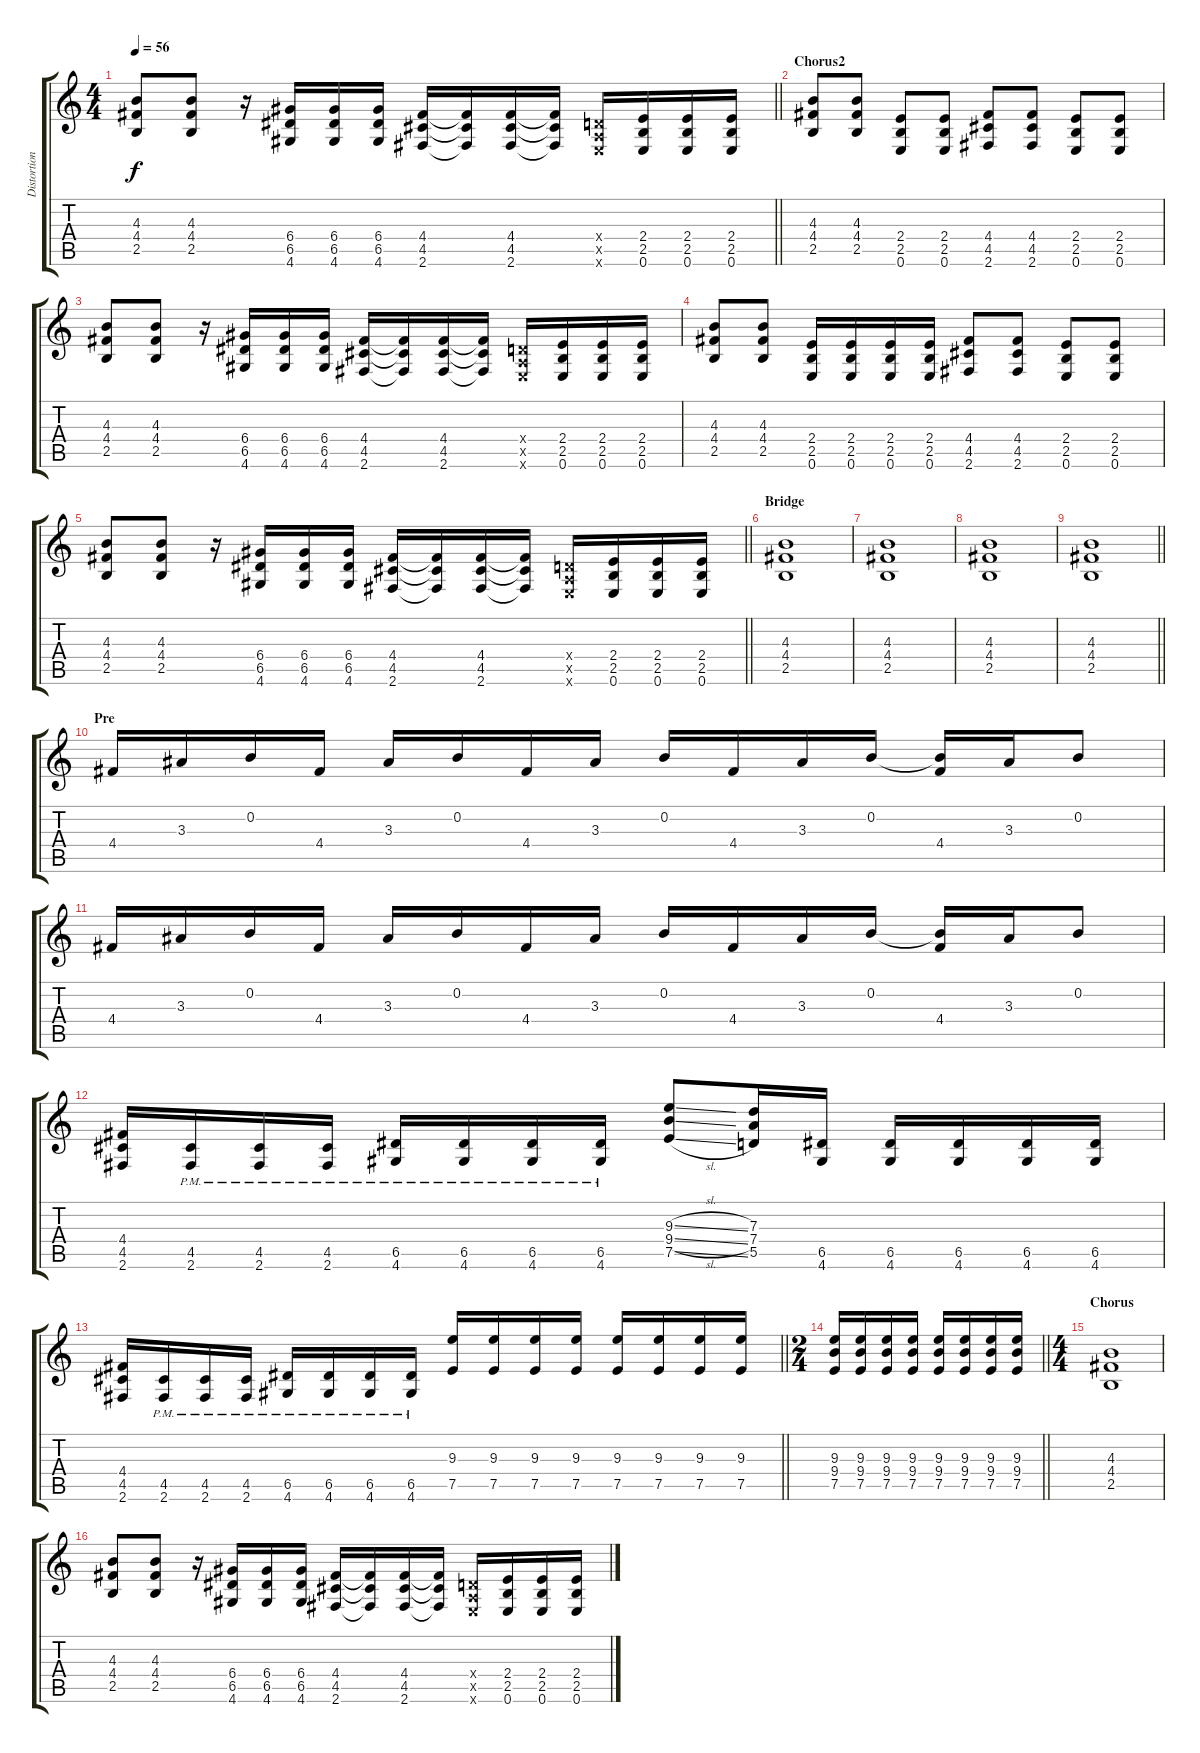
\track ("Distortion" "Distortion") {instrument distortionguitar}
\staff {score tabs}
\tuning (E4 B3 G3 D3 A2 E2) {hide}
\ts (4 4)
\tempo 56
\clef g2
\barLineRight lightlight
\ks c
(4.3 4.4 2.5).8{dy f} (4.3 4.4 2.5).8 r.16 (6.4 6.5 4.6).16 (6.4 6.5 4.6).16 (6.4 6.5 4.6).16 (4.4 4.5 2.6).16 (4.4{t} 4.5{t} 2.6{t}).16 (4.4 4.5 2.6).16 (4.4{t} 4.5{t} 2.6{t}).16 (0.4{x} 0.5{x} 0.6{x}).16 (2.4 2.5 0.6).16 (2.4 2.5 0.6).16 (2.4 2.5 0.6).16 |
\section ("" "Chorus2")
(4.3 4.4 2.5).8 (4.3 4.4 2.5).8 (2.4 2.5 0.6).8 (2.4 2.5 0.6).8 (4.4 4.5 2.6).8 (4.4 4.5 2.6).8 (2.4 2.5 0.6).8 (2.4 2.5 0.6).8 |
(4.3 4.4 2.5).8 (4.3 4.4 2.5).8 r.16 (6.4 6.5 4.6).16 (6.4 6.5 4.6).16 (6.4 6.5 4.6).16 (4.4 4.5 2.6).16 (4.4{t} 4.5{t} 2.6{t}).16 (4.4 4.5 2.6).16 (4.4{t} 4.5{t} 2.6{t}).16 (0.4{x} 0.5{x} 0.6{x}).16 (2.4 2.5 0.6).16 (2.4 2.5 0.6).16 (2.4 2.5 0.6).16 |
(4.3 4.4 2.5).8 (4.3 4.4 2.5).8 (2.4 2.5 0.6).16 (2.4 2.5 0.6).16 (2.4 2.5 0.6).16 (2.4 2.5 0.6).16 (4.4 4.5 2.6).8 (4.4 4.5 2.6).8 (2.4 2.5 0.6).8 (2.4 2.5 0.6).8 |
\barLineRight lightlight
(4.3 4.4 2.5).8 (4.3 4.4 2.5).8 r.16 (6.4 6.5 4.6).16 (6.4 6.5 4.6).16 (6.4 6.5 4.6).16 (4.4 4.5 2.6).16 (4.4{t} 4.5{t} 2.6{t}).16 (4.4 4.5 2.6).16 (4.4{t} 4.5{t} 2.6{t}).16 (0.4{x} 0.5{x} 0.6{x}).16 (2.4 2.5 0.6).16 (2.4 2.5 0.6).16 (2.4 2.5 0.6).16 |
\section ("" "Bridge")
(4.3 4.4 2.5).1 |
(4.3 4.4 2.5).1 |
(4.3 4.4 2.5).1 |
\barLineRight lightlight
(4.3 4.4 2.5).1 |
\section ("" "Pre")
4.4.16 3.3.16 0.2.16 4.4.16 3.3.16 0.2.16 4.4.16 3.3.16 0.2.16 4.4.16 3.3.16 0.2.16 (0.2{t} 4.4).16 3.3.16 0.2.8 |
4.4.16 3.3.16 0.2.16 4.4.16 3.3.16 0.2.16 4.4.16 3.3.16 0.2.16 4.4.16 3.3.16 0.2.16 (0.2{t} 4.4).16 3.3.16 0.2.8 |
(4.4 4.5 2.6).16 (4.5{pm} 2.6{pm}).16 (4.5{pm} 2.6{pm}).16 (4.5{pm} 2.6{pm}).16 (6.5{pm} 4.6{pm}).16 (6.5{pm} 4.6{pm}).16 (6.5{pm} 4.6{pm}).16 (6.5{pm} 4.6{pm}).16 (9.3{sl} 9.4{sl} 7.5{sl}).8 (7.3 7.4 5.5).16 (6.5 4.6).16 (6.5 4.6).16 (6.5 4.6).16 (6.5 4.6).16 (6.5 4.6).16 |
\barLineRight lightlight
(4.4 4.5 2.6).16 (4.5{pm} 2.6{pm}).16 (4.5{pm} 2.6{pm}).16 (4.5{pm} 2.6{pm}).16 (6.5{pm} 4.6{pm}).16 (6.5{pm} 4.6{pm}).16 (6.5{pm} 4.6{pm}).16 (6.5{pm} 4.6{pm}).16 (9.3 7.5).16 (9.3 7.5).16 (9.3 7.5).16 (9.3 7.5).16 (9.3 7.5).16 (9.3 7.5).16 (9.3 7.5).16 (9.3 7.5).16 |
\ts (2 4)
\barLineRight lightlight
(9.3 9.4 7.5).16 (9.3 9.4 7.5).16 (9.3 9.4 7.5).16 (9.3 9.4 7.5).16 (9.3 9.4 7.5).16 (9.3 9.4 7.5).16 (9.3 9.4 7.5).16 (9.3 9.4 7.5).16 |
\ts (4 4)
\section ("" "Chorus")
(4.3 4.4 2.5).1 |
(4.3 4.4 2.5).8 (4.3 4.4 2.5).8 r.16 (6.4 6.5 4.6).16 (6.4 6.5 4.6).16 (6.4 6.5 4.6).16 (4.4 4.5 2.6).16 (4.4{t} 4.5{t} 2.6{t}).16 (4.4 4.5 2.6).16 (4.4{t} 4.5{t} 2.6{t}).16 (0.4{x} 0.5{x} 0.6{x}).16 (2.4 2.5 0.6).16 (2.4 2.5 0.6).16 (2.4 2.5 0.6).16
